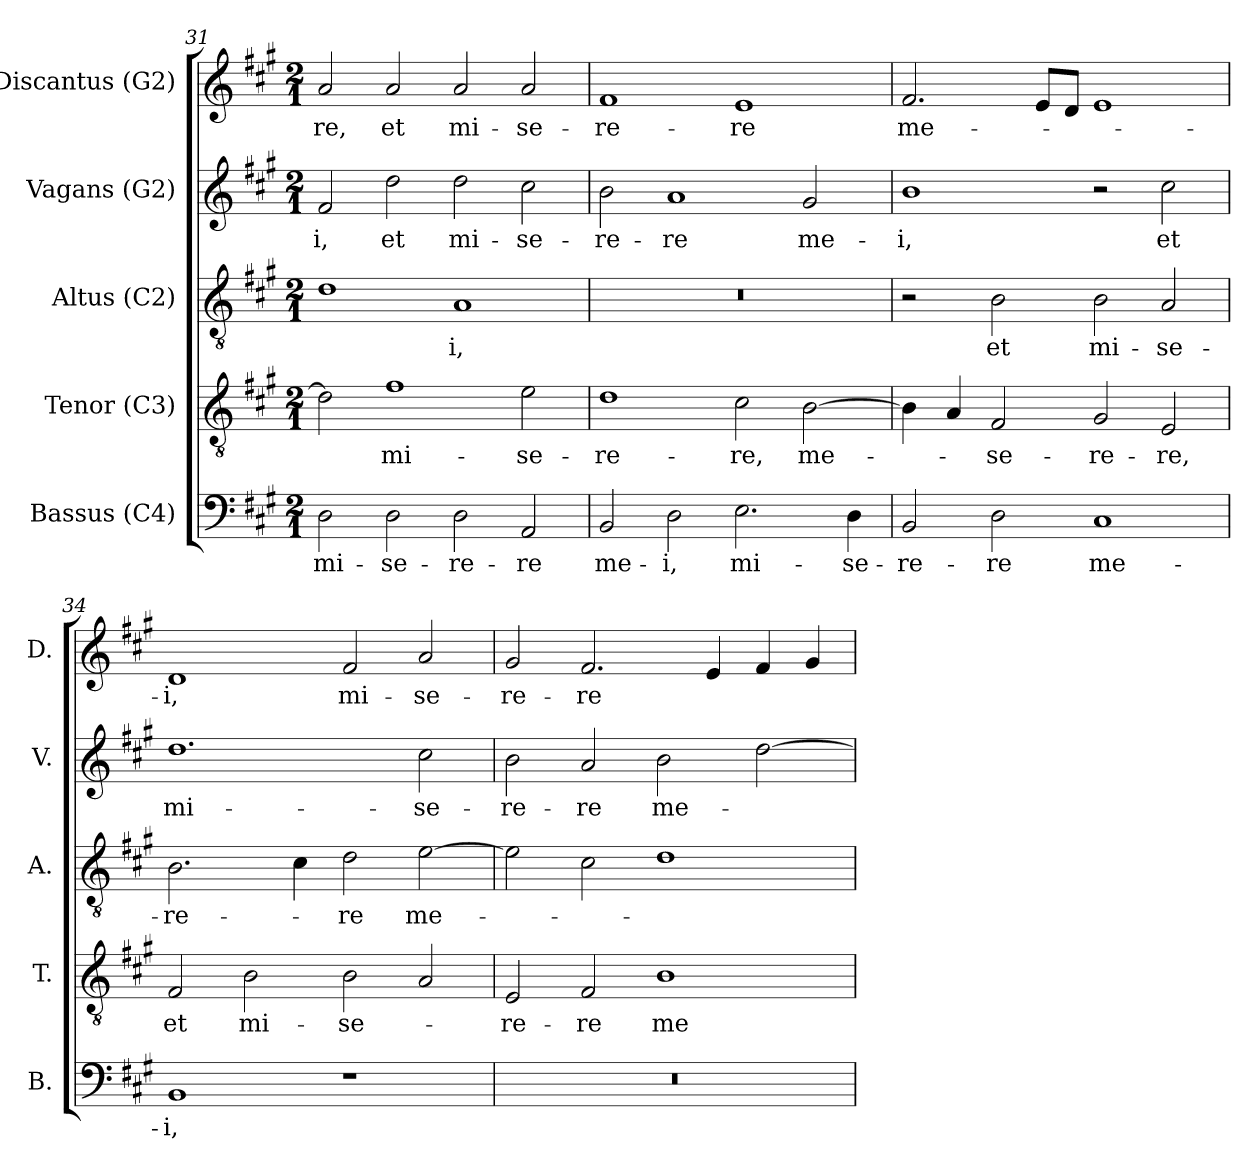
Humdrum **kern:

**kern	**text	**kern	**text	**kern	**text	**kern	**text	**kern	**text
*part5	*part5	*part4	*part4	*part3	*part3	*part2	*part2	*part1	*part1
*staff5	*staff5	*staff4	*staff4	*staff3	*staff3	*staff2	*staff2	*staff1	*staff1
*I"Bassus (C4)	*	*I"Tenor (C3)	*	*I"Altus (C2)	*	*I"Vagans (G2)	*	*I"Discantus (G2)	*
*I'B.	*	*I'T.	*	*I'A.	*	*I'V.	*	*I'D.	*
*clefF4	*	*clefGv2	*	*clefGv2	*	*clefG2	*	*clefG2	*
*	*	*ITrd7c12	*	*ITrd7c12	*	*ITrd7c12	*	*	*
*k[f#c#g#]	*	*k[f#c#g#]	*	*k[f#c#g#]	*	*k[f#c#g#]	*	*k[f#c#g#]	*
*A:	*	*A:	*	*A:	*	*A:	*	*A:	*
*M2/1	*	*M2/1	*	*M2/1	*	*M2/1	*	*M2/1	*
=31	=31	=31	=31	=31	=31	=31	=31	=31	=31
!	!LO:LY:b:color=#000000	!	!	!	!	!	!	!	!
!	!	!	!	!	!	!	!LO:LY:b:color=#000000	!	!
!	!	!	!	!	!	!	!	!	!LO:LY:b:color=#000000
2Di\	mi-	2Di\]	.	1Di	.	2F#i/	-i,	2ai/	-re,
!	!LO:LY:b:color=#000000	!	!	!	!	!	!	!	!
!	!	!	!LO:LY:b:color=#000000	!	!	!	!	!	!
!	!	!	!	!	!	!	!LO:LY:b:color=#000000	!	!
!	!	!	!	!	!	!	!	!	!LO:LY:b:color=#000000
2Di\	-se-	1F#i	mi-	.	.	2di\	et	2ai/	et
!	!LO:LY:b:color=#000000	!	!	!	!	!	!	!	!
!	!	!	!	!	!LO:LY:b:color=#000000	!	!	!	!
!	!	!	!	!	!	!	!LO:LY:b:color=#000000	!	!
!	!	!	!	!	!	!	!	!	!LO:LY:b:color=#000000
2Di\	-re-	.	.	1AAi	-i,	2di\	mi-	2ai/	mi-
!	!LO:LY:b:color=#000000	!	!	!	!	!	!	!	!
!	!	!	!LO:LY:b:color=#000000	!	!	!	!	!	!
!	!	!	!	!	!	!	!LO:LY:b:color=#000000	!	!
!	!	!	!	!	!	!	!	!	!LO:LY:b:color=#000000
2AAi/	-re	2Ei\	-se-	.	.	2c#i\	-se-	2ai/	-se-
=32	=32	=32	=32	=32	=32	=32	=32	=32	=32
!	!LO:LY:b:color=#000000	!	!	!	!	!	!	!	!
!	!	!	!LO:LY:b:color=#000000	!LO:N:vis=1	!	!	!	!	!
!	!	!	!	!	!	!	!LO:LY:b:color=#000000	!	!
!	!	!	!	!	!	!	!	!	!LO:LY:b:color=#000000
2BBi/	me-	1Di	-re-	0r	.	2Bi\	-re-	1f#i	-re-
!	!LO:LY:b:color=#000000	!	!	!	!	!	!	!	!
!	!	!	!	!	!	!	!LO:LY:b:color=#000000	!	!
2Di\	-i,	.	.	.	.	1Ai	-re	.	.
!	!LO:LY:b:color=#000000	!	!	!	!	!	!	!	!
!	!	!	!LO:LY:b:color=#000000	!	!	!	!	!	!
!	!	!	!	!	!	!	!	!	!LO:LY:b:color=#000000
2.Ei\	mi-	2C#i\	-re,	.	.	.	.	1ei	-re
!	!	!	!LO:LY:b:color=#000000	!	!	!	!	!	!
!	!	!	!	!	!	!	!LO:LY:b:color=#000000	!	!
.	.	[2BBi\	me-	.	.	2G#i/	me-	.	.
!	!LO:LY:b:color=#000000	!	!	!	!	!	!	!	!
4Di\	-se-	.	.	.	.	.	.	.	.
=33	=33	=33	=33	=33	=33	=33	=33	=33	=33
!	!LO:LY:b:color=#000000	!	!	!	!	!	!	!	!
!	!	!	!	!	!	!	!LO:LY:b:color=#000000	!	!
!	!	!	!	!	!	!	!	!	!LO:LY:b:color=#000000
2BBi/	-re-	4BBi\]	.	2r	.	1Bi	-i,	2.f#i/	me-
.	.	4AAi/	.	.	.	.	.	.	.
!	!LO:LY:b:color=#000000	!	!	!	!	!	!	!	!
!	!	!	!LO:LY:b:color=#000000	!	!	!	!	!	!
!	!	!	!	!	!LO:LY:b:color=#000000	!	!	!	!
2Di\	-re	2FF#i/	-se-	2BBi\	et	.	.	.	.
.	.	.	.	.	.	.	.	8ei/L	.
.	.	.	.	.	.	.	.	8di/J	.
!	!LO:LY:b:color=#000000	!	!	!	!	!	!	!	!
!	!	!	!LO:LY:b:color=#000000	!	!	!	!	!	!
!	!	!	!	!	!LO:LY:b:color=#000000	!	!	!	!
1C#i	me-	2GG#i/	-re-	2BBi\	mi-	2r	.	1ei	.
!	!	!	!LO:LY:b:color=#000000	!	!	!	!	!	!
!	!	!	!	!	!LO:LY:b:color=#000000	!	!	!	!
!	!	!	!	!	!	!	!LO:LY:b:color=#000000	!	!
.	.	2EEi/	-re,	2AAi/	-se-	2c#i\	et	.	.
!!LO:LB:g=z
=34	=34	=34	=34	=34	=34	=34	=34	=34	=34
!	!LO:LY:b:color=#000000	!	!	!	!	!	!	!	!
!	!	!	!LO:LY:b:color=#000000	!	!	!	!	!	!
!	!	!	!	!	!LO:LY:b:color=#000000	!	!	!	!
!	!	!	!	!	!	!	!LO:LY:b:color=#000000	!	!
!	!	!	!	!	!	!	!	!	!LO:LY:b:color=#000000
1BBi	-i,	2FF#i/	et	2.BBi\	-re-	1.di	mi-	1di	-i,
!	!	!	!LO:LY:b:color=#000000	!	!	!	!	!	!
.	.	2BBi\	mi-	.	.	.	.	.	.
.	.	.	.	4C#i\	.	.	.	.	.
!	!	!	!LO:LY:b:color=#000000	!	!	!	!	!	!
!	!	!	!	!	!LO:LY:b:color=#000000	!	!	!	!
!	!	!	!	!	!	!	!	!	!LO:LY:b:color=#000000
1r	.	2BBi\	-se-	2Di\	-re	.	.	2f#i/	mi-
!	!	!	!	!	!LO:LY:b:color=#000000	!	!	!	!
!	!	!	!	!	!	!	!LO:LY:b:color=#000000	!	!
!	!	!	!	!	!	!	!	!	!LO:LY:b:color=#000000
.	.	2AAi/	.	[2Ei\	me-	2c#i\	-se-	2ai/	-se-
=35	=35	=35	=35	=35	=35	=35	=35	=35	=35
!LO:N:vis=1	!	!	!	!	!	!	!	!	!
!	!	!	!LO:LY:b:color=#000000	!	!	!	!	!	!
!	!	!	!	!	!	!	!LO:LY:b:color=#000000	!	!
!	!	!	!	!	!	!	!	!	!LO:LY:b:color=#000000
0r	.	2EEi/	-re-	2Ei\]	.	2Bi\	-re-	2g#i/	-re-
!	!	!	!LO:LY:b:color=#000000	!	!	!	!	!	!
!	!	!	!	!	!	!	!LO:LY:b:color=#000000	!	!
!	!	!	!	!	!	!	!	!	!LO:LY:b:color=#000000
.	.	2FF#i/	-re	2C#i\	.	2Ai/	-re	2.f#i/	-re
!	!	!	!LO:LY:b:color=#000000	!	!	!	!	!	!
!	!	!	!	!	!	!	!LO:LY:b:color=#000000	!	!
.	.	1BBi	me-	1Di	.	2Bi\	me-	.	.
.	.	.	.	.	.	.	.	4ei/	.
.	.	.	.	.	.	[2di\	.	4f#i/	.
.	.	.	.	.	.	.	.	4g#i/	.
=	=	=	=	=	=	=	=	=	=
*-	*-	*-	*-	*-	*-	*-	*-	*-	*-
